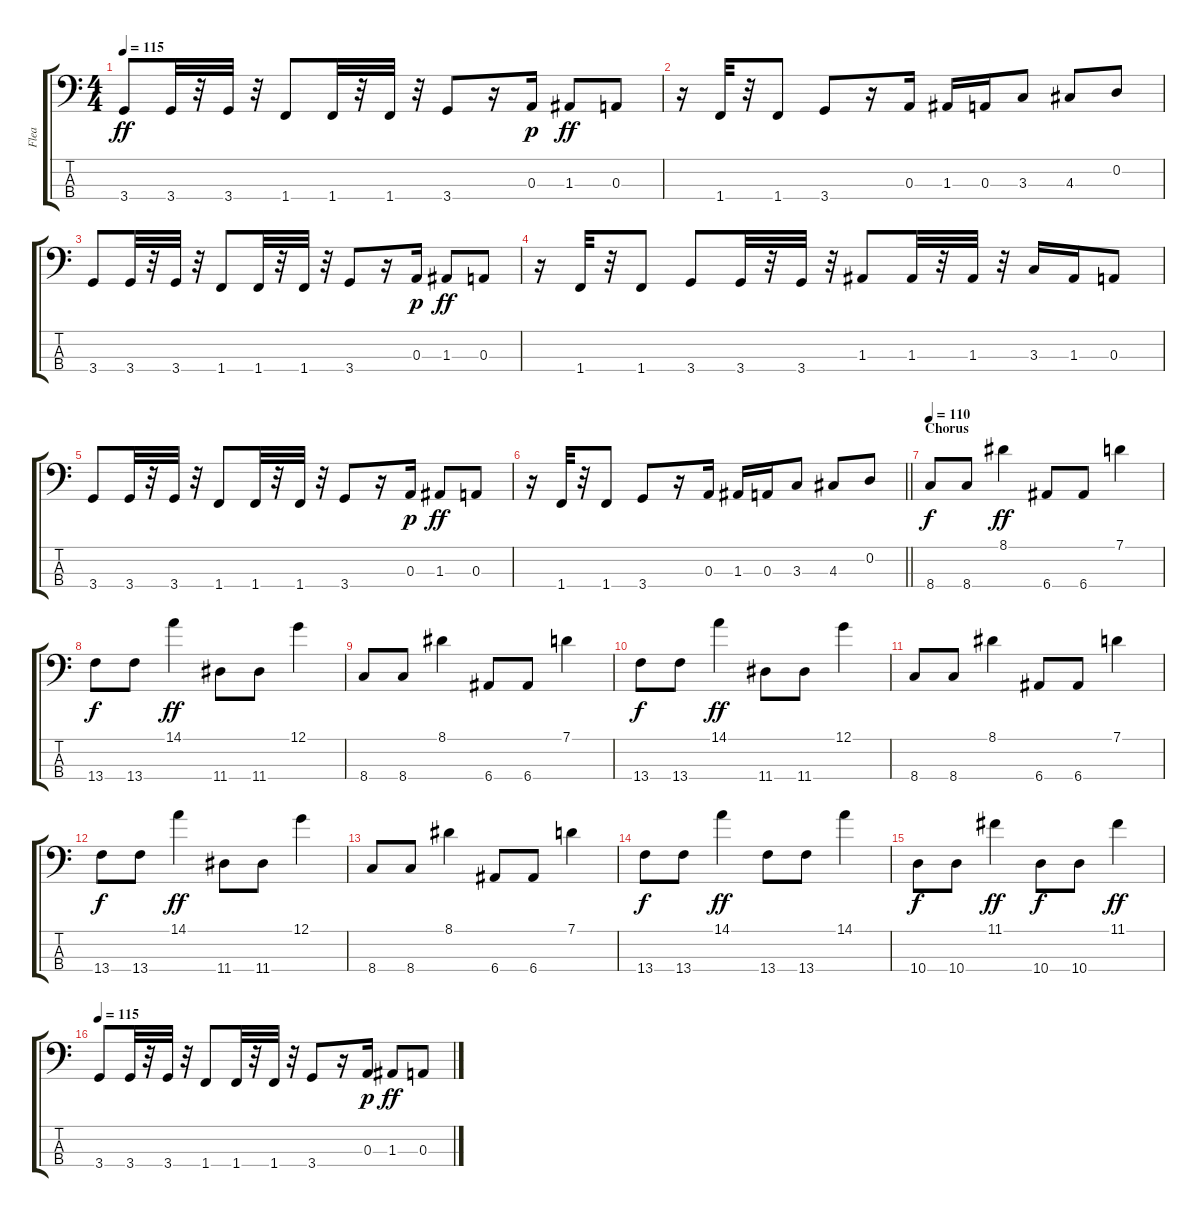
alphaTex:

\track ("Flea" "Flea") {instrument electricbassfinger}
\staff {score tabs}
\tuning (G2 D2 A1 E1) {hide}
\ts (4 4)
\tempo 115
\clef f4
\ks c
3.4.8{dy ff} 3.4.32 r.32 3.4.32 r.32 1.4.8 1.4.32 r.32 1.4.32 r.32 3.4.8 r.16 0.3.16{dy p} 1.3.8{dy ff} 0.3.8 |
r.16 1.4.32 r.32 1.4.8 3.4.8 r.16 0.3.16 1.3.16 0.3.16 3.3.8 4.3.8 0.2.8 |
3.4.8 3.4.32 r.32 3.4.32 r.32 1.4.8 1.4.32 r.32 1.4.32 r.32 3.4.8 r.16 0.3.16{dy p} 1.3.8{dy ff} 0.3.8 |
r.16 1.4.32 r.32 1.4.8 3.4.8 3.4.32 r.32 3.4.32 r.32 1.3.8 1.3.32 r.32 1.3.32 r.32 3.3.16 1.3.16 0.3.8 |
3.4.8 3.4.32 r.32 3.4.32 r.32 1.4.8 1.4.32 r.32 1.4.32 r.32 3.4.8 r.16 0.3.16{dy p} 1.3.8{dy ff} 0.3.8 |
\barLineRight lightlight
r.16 1.4.32 r.32 1.4.8 3.4.8 r.16 0.3.16 1.3.16 0.3.16 3.3.8 4.3.8 0.2.8 |
\section ("" "Chorus")
\tempo 110
8.4.8{dy f} 8.4.8 8.1.4{dy ff} 6.4.8 6.4.8 7.1.4 |
13.4.8{dy f} 13.4.8 14.1.4{dy ff} 11.4.8 11.4.8 12.1.4 |
8.4.8 8.4.8 8.1.4 6.4.8 6.4.8 7.1.4 |
13.4.8{dy f} 13.4.8 14.1.4{dy ff} 11.4.8 11.4.8 12.1.4 |
8.4.8 8.4.8 8.1.4 6.4.8 6.4.8 7.1.4 |
13.4.8{dy f} 13.4.8 14.1.4{dy ff} 11.4.8 11.4.8 12.1.4 |
8.4.8 8.4.8 8.1.4 6.4.8 6.4.8 7.1.4 |
13.4.8{dy f} 13.4.8 14.1.4{dy ff} 13.4.8 13.4.8 14.1.4 |
10.4.8{dy f} 10.4.8 11.1.4{dy ff} 10.4.8{dy f} 10.4.8 11.1.4{dy ff} |
\tempo 115
3.4.8 3.4.32 r.32 3.4.32 r.32 1.4.8 1.4.32 r.32 1.4.32 r.32 3.4.8 r.16 0.3.16{dy p} 1.3.8{dy ff} 0.3.8
